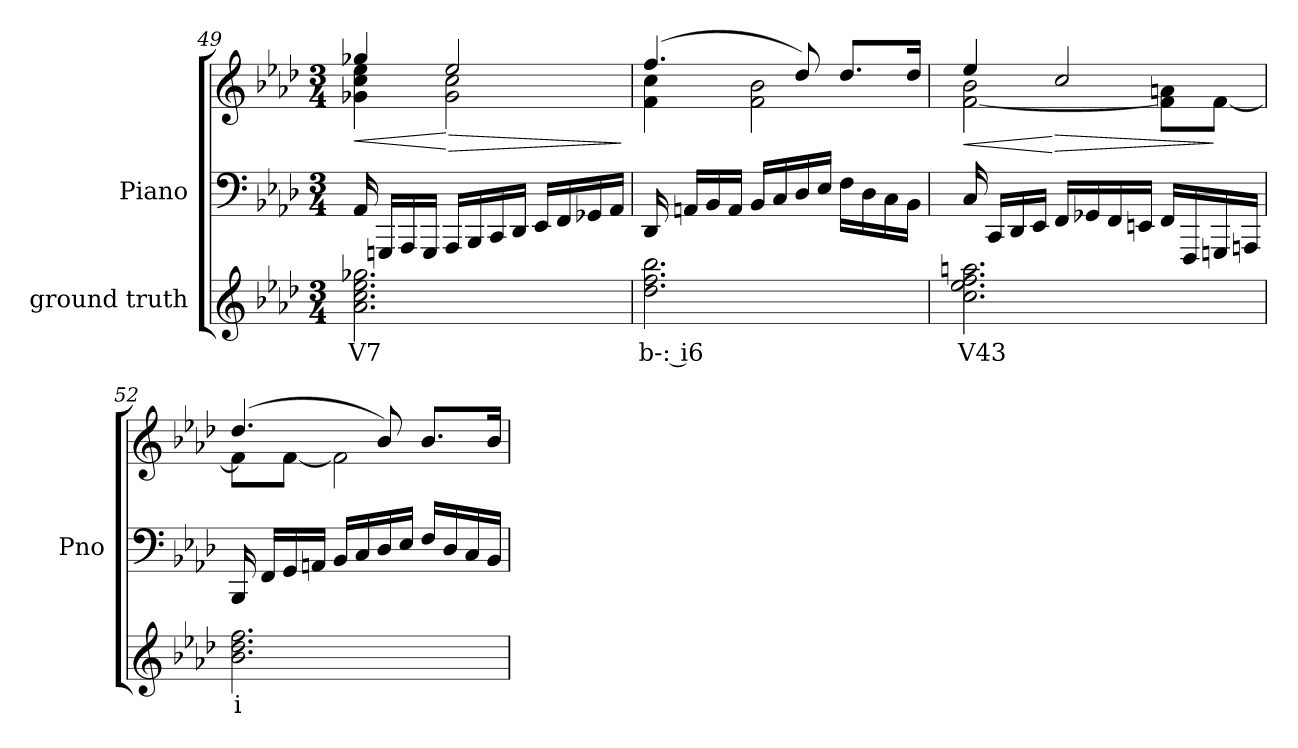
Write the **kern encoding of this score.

**kern	**text	**kern	**kern	**dynam
*part2	*part2	*part1	*part1	*part1
*staff3	*staff3	*staff2	*staff1	*staff1/2
*I"ground truth	*	*I"Piano	*	*
*	*	*I'Pno	*	*
*	*	*clefF4	*clefG2	*
*k[b-e-a-d-]	*	*k[b-e-a-d-]	*k[b-e-a-d-]	*
*A-:	*	*A-:	*A-:	*
*M3/4	*	*M3/4	*M3/4	*
=49	=49	=49	=49	=49
!	!	!	!	!LO:HP:b
*	*	*	*^	*
2.a- 2.cc 2.ee- 2.gg-X	V7	16AA-/	4gg-X/	4g-X\ 4cc\ 4ee-\	<
.	.	16GGGn/LL	.	.	.
.	.	16AAA-/	.	.	.
.	.	16GGG/JJ	.	.	.
!	!	!	!	!	!LO:HP:n=1:b
.	.	16AAA-/LL	2ee-/	2g-\ 2cc\	[ >
.	.	16BBB-/	.	.	.
.	.	16CC/	.	.	.
.	.	16DD-/JJ	.	.	.
.	.	16EE-/LL	.	.	.
.	.	16FF/	.	.	.
.	.	16GG-X/	.	.	.
.	.	16AA-/JJ	.	.	.
*	*	*	*v	*v	*
.	.	.	.	]
!!LO:LB:g=z
=50	=50	=50	=50	=50
*	*	*	*^	*
2.dd- 2.ff 2.bb-	b-: i6	16DD-/	(>4.ff/	4f\ 4cc\	.
.	.	16AAn/LL	.	.	.
.	.	16BB-/	.	.	.
.	.	16AA/JJ	.	.	.
.	.	16BB-/LL	.	2f\ 2b-\	.
.	.	16C/	.	.	.
.	.	16D-/	8dd-/)	.	.
.	.	16E-/JJ	.	.	.
.	.	16F\LL	8.dd-/L	.	.
.	.	16D-\	.	.	.
.	.	16C\	.	.	.
.	.	16BB-\JJ	16dd-/Jk	.	.
=51	=51	=51	=51	=51	=51
!	!	!	!	!	!LO:HP:b
2.cc 2.ee- 2.ff 2.aan	V43	16C/	4ee-/	[2f\ 2b-\	<
.	.	16CC/LL	.	.	.
.	.	16DD-/	.	.	.
.	.	16EE-/JJ	.	.	.
!	!	!	!	!	!LO:HP:n=1:b
.	.	16FF/LL	2cc/	.	[ >
.	.	16GG-X/	.	.	.
.	.	16FF/	.	.	.
.	.	16EEn/JJ	.	.	.
.	.	16FF/LL	.	8f\] 8an\L	.
.	.	16FFF/	.	.	.
.	.	16GGGn/	.	[8f\J	]
.	.	16AAAn/JJ	.	.	.
=52	=52	=52	=52	=52	=52
2.b- 2.dd- 2.ff	i	16BBB-/	(>4.dd-/	8f\L]	.
.	.	16FF/LL	.	.	.
.	.	16GG/	.	[8f\J	.
.	.	16AAn/JJ	.	.	.
.	.	16BB-/LL	.	2f\]	.
.	.	16C/	.	.	.
.	.	16D-/	8b-/)	.	.
.	.	16E-/JJ	.	.	.
.	.	16F/LL	8.b-/L	.	.
.	.	16D-/	.	.	.
.	.	16C/	.	.	.
.	.	16BB-/JJ	16b-/Jk	.	.
*	*	*	*v	*v	*
=	=	=	=	=
*-	*-	*-	*-	*-
